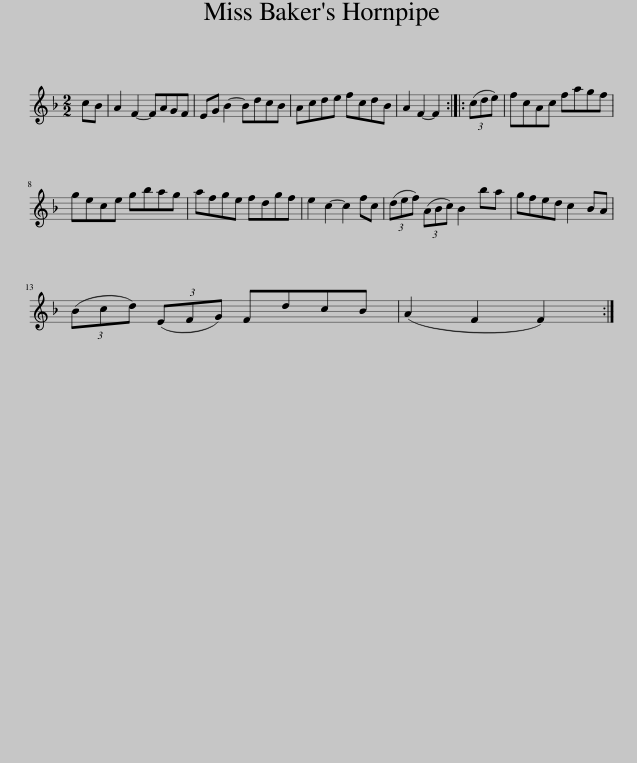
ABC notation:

X:1
L:1/8
M:2/2
I:linebreak $
K:F
V:1 treble
V:1
 cB | A2 F2- FAGF | EG B2- BdcB | Acde fcdB | A2 F2- F2 :: %5
 (3(cde) | fcAc fagf |$ gece gbag | afge fdgf | e2 c2- c2 fc | %10
 (3(def) (3(ABc) B2 ba | gfed c2 BA |$ (3(Bcd) (3(EFG) FdcB | (A2 F2 F2) :| %14
